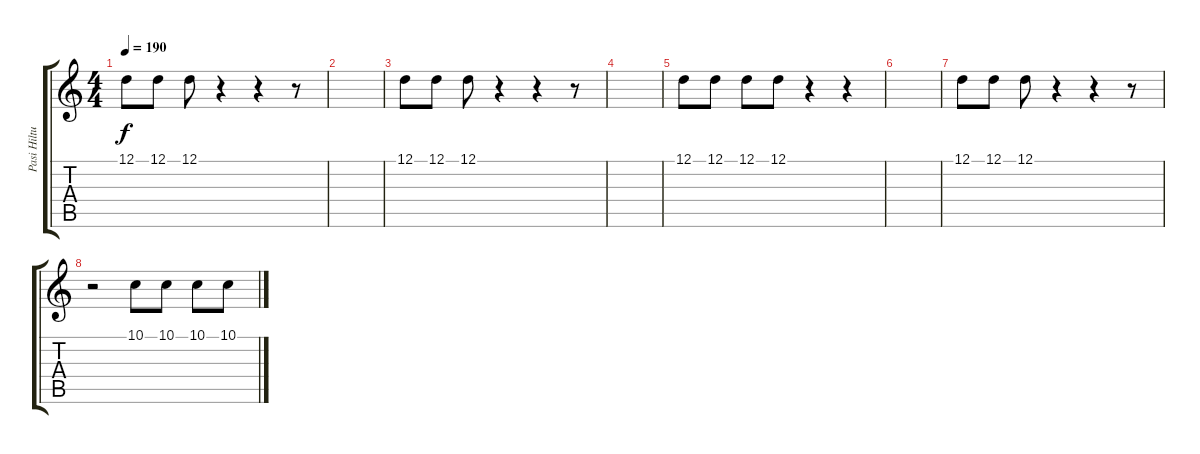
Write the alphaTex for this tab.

\track ("Pasi Hiltula" "Pasi Hiltu") {instrument stringensemble1}
\staff {score tabs}
\tuning (D4 A3 F3 C3 G2 D2) {hide}
\ts (4 4)
\tempo 190
\clef g2
\ks c
12.1.8{dy f instrument stringensemble1} 12.1.8 12.1.8 r.4 r.4 r.8 |
|
12.1.8 12.1.8 12.1.8 r.4 r.4 r.8 |
|
12.1.8 12.1.8 12.1.8 12.1.8 r.4 r.4 |
|
12.1.8 12.1.8 12.1.8 r.4 r.4 r.8 |
r.2 10.1.8 10.1.8 10.1.8 10.1.8
